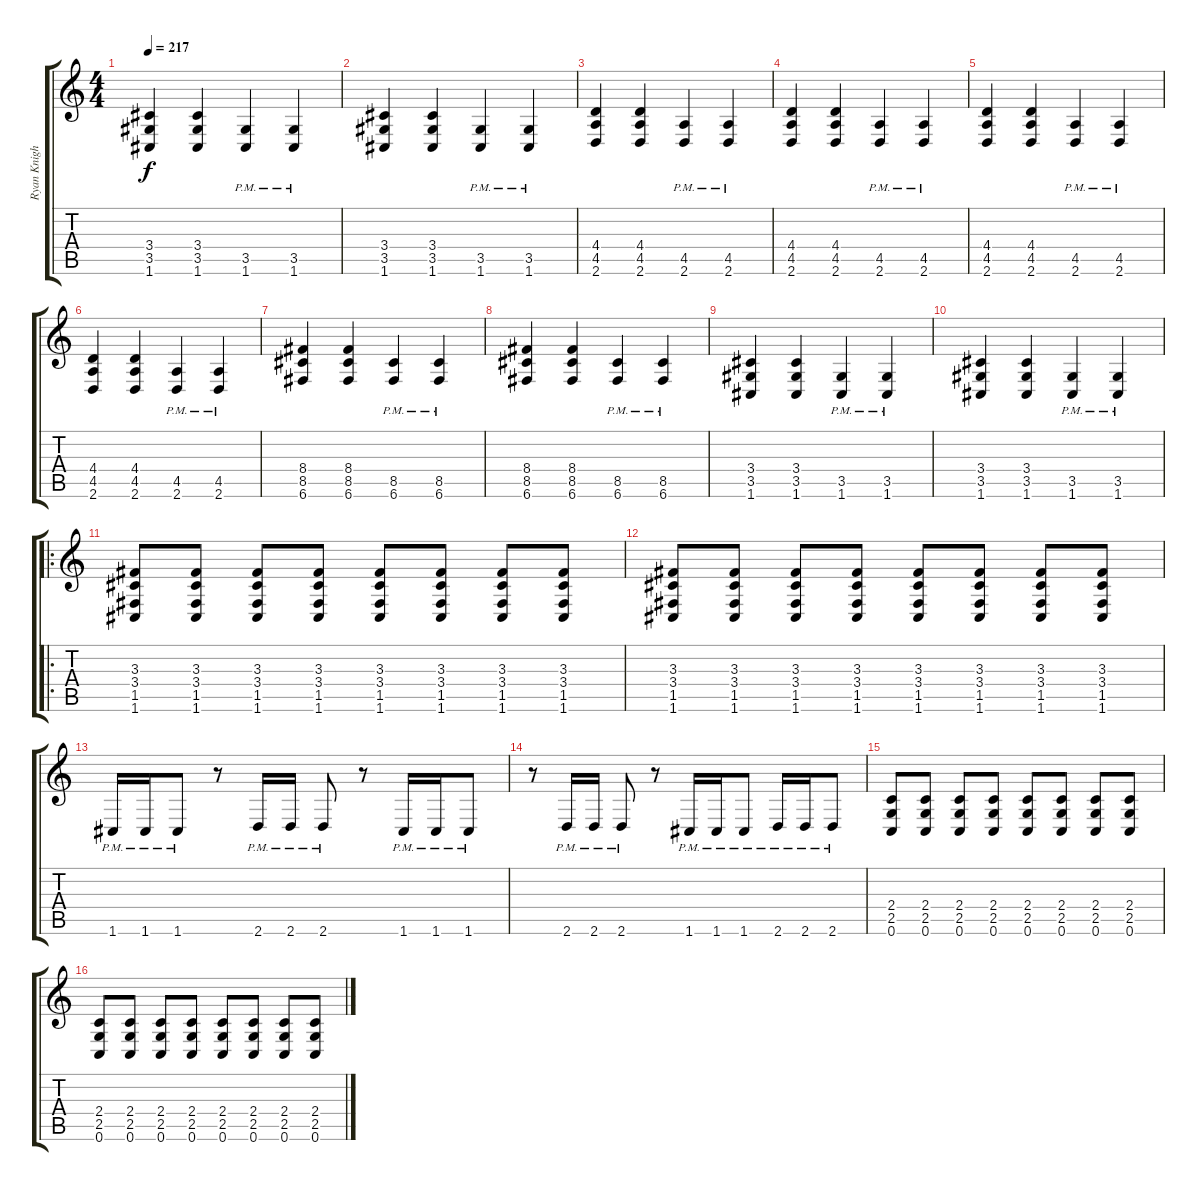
\track ("Ryan Knight (Left)" "Ryan Knigh") {instrument distortionguitar}
\staff {score tabs}
\tuning (C4 G3 Eb3 Bb2 F2 C2) {hide}
\ts (4 4)
\tempo 217
\clef g2
\ks c
(3.4 3.5 1.6).4{dy f} (3.4 3.5 1.6).4 (3.5{pm} 1.6{pm}).4 (3.5{pm} 1.6{pm}).4 |
(3.4 3.5 1.6).4 (3.4 3.5 1.6).4 (3.5{pm} 1.6{pm}).4 (3.5{pm} 1.6{pm}).4 |
(4.4 4.5 2.6).4 (4.4 4.5 2.6).4 (4.5{pm} 2.6{pm}).4 (4.5{pm} 2.6{pm}).4 |
(4.4 4.5 2.6).4 (4.4 4.5 2.6).4 (4.5{pm} 2.6{pm}).4 (4.5{pm} 2.6{pm}).4 |
(4.4 4.5 2.6).4 (4.4 4.5 2.6).4 (4.5{pm} 2.6{pm}).4 (4.5{pm} 2.6{pm}).4 |
(4.4 4.5 2.6).4 (4.4 4.5 2.6).4 (4.5{pm} 2.6{pm}).4 (4.5{pm} 2.6{pm}).4 |
(8.4 8.5 6.6).4 (8.4 8.5 6.6).4 (8.5{pm} 6.6{pm}).4 (8.5{pm} 6.6{pm}).4 |
(8.4 8.5 6.6).4 (8.4 8.5 6.6).4 (8.5{pm} 6.6{pm}).4 (8.5{pm} 6.6{pm}).4 |
(3.4 3.5 1.6).4 (3.4 3.5 1.6).4 (3.5{pm} 1.6{pm}).4 (3.5{pm} 1.6{pm}).4 |
(3.4 3.5 1.6).4 (3.4 3.5 1.6).4 (3.5{pm} 1.6{pm}).4 (3.5{pm} 1.6{pm}).4 |
\ro
(3.3 3.4 1.5 1.6).8 (3.3 3.4 1.5 1.6).8 (3.3 3.4 1.5 1.6).8 (3.3 3.4 1.5 1.6).8 (3.3 3.4 1.5 1.6).8 (3.3 3.4 1.5 1.6).8 (3.3 3.4 1.5 1.6).8 (3.3 3.4 1.5 1.6).8 |
(3.3 3.4 1.5 1.6).8 (3.3 3.4 1.5 1.6).8 (3.3 3.4 1.5 1.6).8 (3.3 3.4 1.5 1.6).8 (3.3 3.4 1.5 1.6).8 (3.3 3.4 1.5 1.6).8 (3.3 3.4 1.5 1.6).8 (3.3 3.4 1.5 1.6).8 |
1.6{pm}.16 1.6{pm}.16 1.6{pm}.8 r.8 2.6{pm}.16 2.6{pm}.16 2.6{pm}.8 r.8 1.6{pm}.16 1.6{pm}.16 1.6{pm}.8 |
r.8 2.6{pm}.16 2.6{pm}.16 2.6{pm}.8 r.8 1.6{pm}.16 1.6{pm}.16 1.6{pm}.8 2.6{pm}.16 2.6{pm}.16 2.6{pm}.8 |
(2.4 2.5 0.6).8 (2.4 2.5 0.6).8 (2.4 2.5 0.6).8 (2.4 2.5 0.6).8 (2.4 2.5 0.6).8 (2.4 2.5 0.6).8 (2.4 2.5 0.6).8 (2.4 2.5 0.6).8 |
(2.4 2.5 0.6).8 (2.4 2.5 0.6).8 (2.4 2.5 0.6).8 (2.4 2.5 0.6).8 (2.4 2.5 0.6).8 (2.4 2.5 0.6).8 (2.4 2.5 0.6).8 (2.4 2.5 0.6).8
